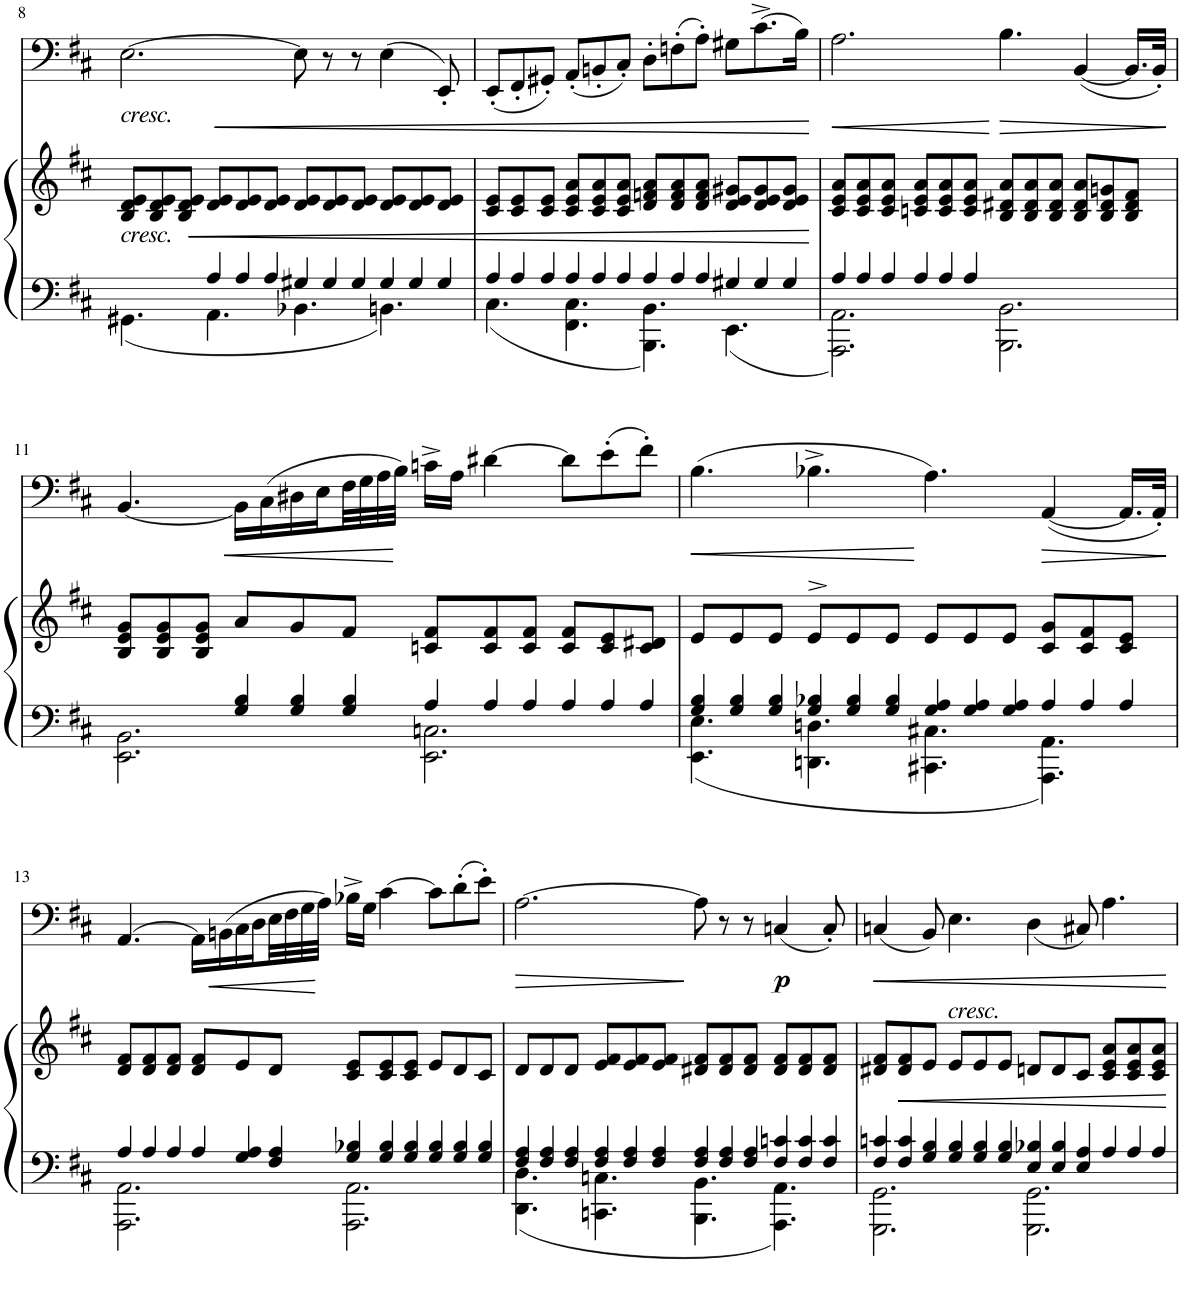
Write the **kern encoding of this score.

**kern	**kern	**dynam	**kern	**dynam
*part2	*part2	*part2	*part1	*part1
*staff3	*staff2	*staff2/3	*staff1	*staff1
*I"Pianoforte	*	*	*I"Contrabbasso	*
*I'Pno	*	*	*I'Cb	*
!!LO:PB:g=z
*clefF4	*clefG2	*	*clefF4	*
*	*	*	*Trd7c12	*
*k[f#c#]	*k[f#c#]	*	*k[f#c#]	*
*M12/8	*M12/8	*	*M12/8	*
=8	=8	=8	=8	=8
*^	*^	*	*	*
!	!	!	!	!	!LO:TX:b:i:t=cresc.	!
!	!	!LO:TX:b:i:t=cresc.	!	!	!	!
!	!	!	!	!	!	!LO:HP:b
4.ryy	4.GG#X\	8B/ 8d/ 8e/L	8ryy	.	[2.E\	<
.	.	8B/ 8d/ 8e/	8ryy	.	.	.
!	!	!	!	!LO:HP:b	!	!
.	.	8B/ 8d/ 8e/J	8ryy	<	.	.
8A/L	4.AA\	8d/ 8e/L	1ryy	.	.	.
8A/	.	8d/ 8e/	.	.	.	.
8A/J	.	8d/ 8e/J	.	.	.	.
8G#X/L	4.BB-X\	8d/ 8e/L	.	.	8E\]	.
8G#/	.	8d/ 8e/	.	.	8r	.
8G#/J	.	8d/ 8e/J	.	.	8r	.
8G#/L	4.BBn\	8d/ 8e/L	.	.	(4E'~\	.
8G#/	.	8d/ 8e/	.	.	.	.
8G#/J	.	8d/ 8e/J	8ryy	.	8EE'/)	.
*	*	*v	*v	*	*	*
=9	=9	=9	=9	=9	=9
8A/L	4.C#\	8c#/ 8e/L	.	(8EE'/L	.
8A/	.	8c#/ 8e/	.	8FF#'/	.
8A/J	.	8c#/ 8e/J	.	8GG#X'/J)	.
8A/L	4.FF#\ 4.C#\	8c#/ 8e/ 8a/L	.	(8AA'/L	.
8A/	.	8c#/ 8e/ 8a/	.	8BBn'/	.
8A/J	.	8c#/ 8e/ 8a/J	.	8C#'/J)	.
8A/L	4.BBB\ 4.BB\	8d/ 8fn/ 8a/L	.	8D'\L	.
8A/	.	8d/ 8f/ 8a/	.	(8Fn'^\	.
8A/J	.	8d/ 8f/ 8a/J	.	8A'^\J)	.
8G#X/L	4.EE\	8d/ 8e/ 8g#X/L	.	8G#X^\L	.
8G#/	.	8d/ 8e/ 8g#/	.	(8.c#^\	.
8G#/J	.	8d/ 8e/ 8g#/J	.	.	.
.	.	.	.	16B\Jk)	.
*v	*v	*	*	*	*
.	.	[	.	[
=10	=10	=10	=10	=10
*^	*^	*	*	*
!	!	!	!	!	!	!LO:HP:b
8A/L	2.AAA\ 2.AA\	8c#/ 8e/ 8a/L	2.ryy	.	2.A'~\	<
8A/	.	8c#/ 8e/ 8a/	.	.	.	.
8A/J	.	8c#/ 8e/ 8a/J	.	.	.	.
8A/L	.	8cn/ 8e/ 8a/L	.	.	.	.
8A/	.	8c/ 8e/ 8a/	.	.	.	.
8A/J	.	8c/ 8e/ 8a/J	.	.	.	.
!	!	!	!	!	!	!LO:HP:n=1:b
2.ryy	2.BBB\ 2.BB\	8B/ 8d#X/ 8a/L	8ryy	.	4.B\	[ >
.	.	8B/ 8d#/ 8a/	8ryy	.	.	.
.	.	8B/ 8d#/ 8a/J	8ryy	.	.	.
.	.	8B/ 8d#/ 8a/L	8ryy	.	([4BB/	.
.	.	8B/ 8d#/ 8gn/	8ryy	.	.	.
.	.	8B/ 8d#/ 8f#/J	8ryy	.	16.BB'~/LL]	.
.	.	.	.	.	32BB'^/JJk)	.
*v	*v	*	*	*	*	*
*	*v	*v	*	*	*
.	.	.	.	]
!!LO:LB:g=z
=11	=11	=11	=11	=11
*^	*^	*	*	*
4.ryy	2.EE\ 2.BB\	8B/ 8e/ 8g/L	8ryy	.	[<4.BB/	.
.	.	8B/ 8e/ 8g/	8ryy	.	.	.
.	.	8B/ 8e/ 8g/J	8ryy	.	.	.
!	!	!	!	!	!	!LO:HP:b
8G/ 8B/L	.	8a/L	1ryy	.	16BB\LL]	<
.	.	.	.	.	(16C#\	.
8G/ 8B/	.	8g/	.	.	16D#X\	.
.	.	.	.	.	16E\	.
8G/ 8B/J	.	8f#/J	.	.	32F#\L	.
.	.	.	.	.	32G\	.
.	.	.	.	.	32A\	.
.	.	.	.	.	32B\JJJ)	.
8A/L	2.EE\ 2.Cn\	8cn/ 8f#/L	.	.	16cn^\LL	[
.	.	.	.	.	16A\JJ	.
8A/	.	8c/ 8f#/	.	.	[4d#X\	.
8A/J	.	8c/ 8f#/J	.	.	.	.
8A/L	.	8c/ 8f#/L	.	.	8d#'~\L]	.
8A/	.	8c/ 8e/	.	.	(8e'\	.
8A/J	.	8c/ 8d#X/J	8ryy	.	8f#'\J)	.
=12	=12	=12	=12	=12	=12	=12
!	!	!	!	!	!	!LO:HP:b
*	*	*v	*v	*	*	*
8G/ 8B/L	4.EE\ 4.E\	8e/L	.	(4.B\	<
8G/ 8B/	.	8e/	.	.	.
8G/ 8B/J	.	8e/J	.	.	.
8G/ 8B-X/L	4.DDn\ 4.Dn\	8e^/L	.	4.B-X^\	.
8G/ 8B-/	.	8e/	.	.	.
8G/ 8B-/J	.	8e/J	.	.	.
8G/ 8A/L	4.CC#X\ 4.C#X\	8e/L	.	4.A'~\)	[
8G/ 8A/	.	8e/	.	.	.
8G/ 8A/J	.	8e/J	.	.	.
!	!	!	!	!	!LO:HP:b
8A/L	4.AAA\ 4.AA\	8c#/ 8g/L	.	([4AA/	>
8A/	.	8c#/ 8f#/	.	.	.
8A/J	.	8c#/ 8e/J	.	16.AA'~/LL]	.
.	.	.	.	32AA'/JJk)	.
*v	*v	*	*	*	*
.	.	.	.	]
!!LO:LB:g=z
=13	=13	=13	=13	=13
*^	*	*	*	*
8A/L	2.AAA\ 2.AA\	8d/ 8f#/L	.	[4.AA/	.
8A/	.	8d/ 8f#/	.	.	.
8A/J	.	8d/ 8f#/J	.	.	.
8A/L	.	8d/ 8f#/L	.	16AA'~\LL]	.
!	!	!	!	!	!LO:HP:b
.	.	.	.	(16BBn\	<
8G/ 8A/	.	8e/	.	16C#\	.
.	.	.	.	16D\	.
8F#/ 8A/J	.	8d/J	.	32E\L	.
.	.	.	.	32F#\	.
.	.	.	.	32G\	.
.	.	.	.	32A\JJJ)	.
8G/ 8B-X/L	2.AAA\ 2.AA\	8c#/ 8e/L	.	16B-X^\LL	[
.	.	.	.	16G\JJ	.
8G/ 8B-/	.	8c#/ 8e/	.	[4c#\	.
8G/ 8B-/J	.	8c#/ 8e/J	.	.	.
8G/ 8B-/L	.	8e/L	.	8c#'~\L]	.
8G/ 8B-/	.	8d/	.	(8d'\	.
8G/ 8B-/J	.	8c#/J	.	8e'\J)	.
=14	=14	=14	=14	=14	=14
!	!	!	!	!	!LO:HP:b
8F#/ 8A/L	4.DD\ 4.D\	8d/L	.	[2.A\	>
8F#/ 8A/	.	8d/	.	.	.
8F#/ 8A/J	.	8d/J	.	.	.
8F#/ 8A/L	4.CCn\ 4.Cn\	8e/ 8f#/L	.	.	.
8F#/ 8A/	.	8e/ 8f#/	.	.	.
8F#/ 8A/J	.	8e/ 8f#/J	.	.	.
8F#/ 8A/L	4.BBB\ 4.BB\	8d#X/ 8f#/L	.	8A\]	]
8F#/ 8A/	.	8d#/ 8f#/	.	8r	.
8F#/ 8A/J	.	8d#/ 8f#/J	.	8r	.
!	!	!	!	!	!LO:DY:b
8F#/ 8cn/L	4.AAA\ 4.AA\	8d#/ 8f#/L	.	(4Cn'~/	p
8F#/ 8c/	.	8d#/ 8f#/	.	.	.
8F#/ 8c/J	.	8d#/ 8f#/J	.	8C'/)	.
=15	=15	=15	=15	=15	=15
!	!	!	!	!	!LO:HP:b
8F#/ 8cn/L	2.GGG\ 2.GG\	8d#X/ 8f#/L	.	(4Cn/	<
!	!	!	!LO:HP:b	!	!
8F#/ 8c/	.	8d#/ 8f#/	<	.	.
8G/ 8B/J	.	8e/J	.	8BB/)	.
!	!	!LO:TX:a:i:t=cresc.	!	!	!
8G/ 8B/L	.	8e/L	.	4.E'~\	.
8G/ 8B/	.	8e/	.	.	.
8G/ 8B/J	.	8e/J	.	.	.
8E/ 8B-X/L	2.GGG\ 2.GG\	8dn/L	.	(<4D\	.
8E/ 8B-/	.	8d/	.	.	.
8E/ 8A/J	.	8c#/J	.	8C#X/)	.
8A/L	.	8c#/ 8e/ 8a/L	.	4.A\	.
8A/	.	8c#/ 8e/ 8a/	.	.	.
8A/J	.	8c#/ 8e/ 8a/J	.	.	.
*v	*v	*	*	*	*
.	.	[	.	[
=	=	=	=	=
*-	*-	*-	*-	*-
